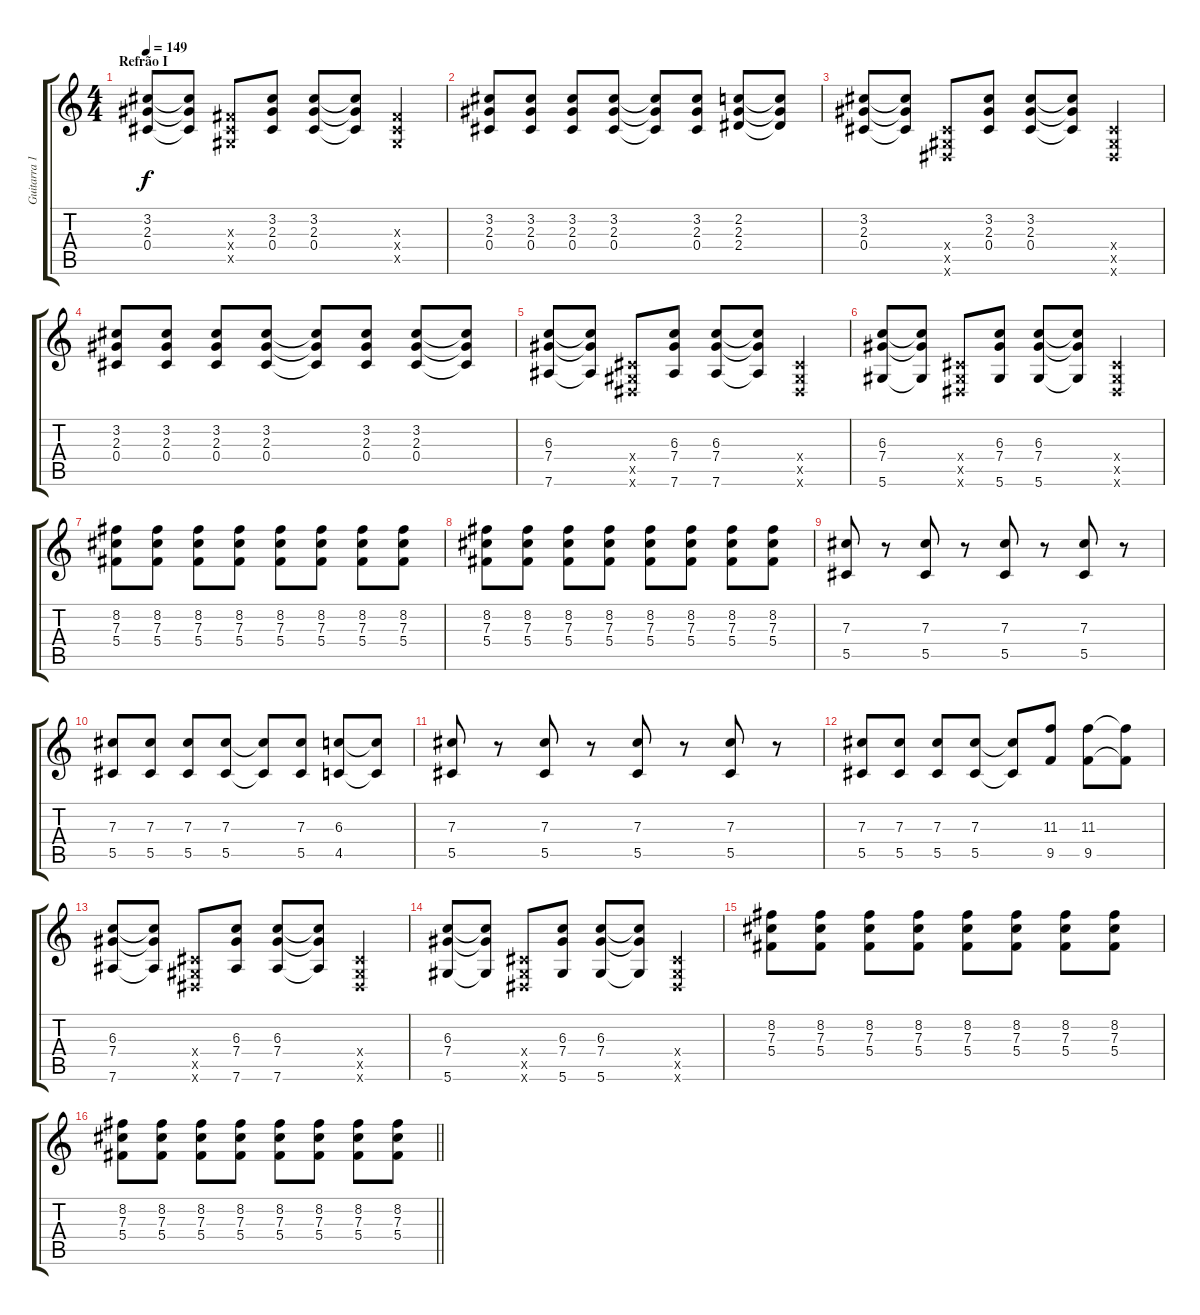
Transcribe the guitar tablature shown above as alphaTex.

\track ("Guitarra 1" "Guitarra 1") {instrument overdrivenguitar}
\staff {score tabs}
\tuning (Eb4 Bb3 Gb3 Db3 Ab2 Eb2) {hide}
\ts (4 4)
\section ("" "Refrão I")
\tempo 149
\clef g2
\ks c
(3.2 2.3 0.4).8{dy f} (3.2{t} 2.3{t} 0.4{t}).8 (0.3{x} 0.4{x} 0.5{x}).8 (3.2 2.3 0.4).8 (3.2 2.3 0.4).8 (3.2{t} 2.3{t} 0.4{t}).8 (0.3{x} 0.4{x} 0.5{x}).4 |
(3.2 2.3 0.4).8 (3.2 2.3 0.4).8 (3.2 2.3 0.4).8 (3.2 2.3 0.4).8 (3.2{t} 2.3{t} 0.4{t}).8 (3.2 2.3 0.4).8 (2.2 2.3 2.4).8 (2.2{t} 2.3{t} 2.4{t}).8 |
(3.2 2.3 0.4).8 (3.2{t} 2.3{t} 0.4{t}).8 (0.4{x} 0.5{x} 0.6{x}).8 (3.2 2.3 0.4).8 (3.2 2.3 0.4).8 (3.2{t} 2.3{t} 0.4{t}).8 (0.4{x} 0.5{x} 0.6{x}).4 |
(3.2 2.3 0.4).8 (3.2 2.3 0.4).8 (3.2 2.3 0.4).8 (3.2 2.3 0.4).8 (3.2{t} 2.3{t} 0.4{t}).8 (3.2 2.3 0.4).8 (3.2 2.3 0.4).8 (3.2{t} 2.3{t} 0.4{t}).8 |
(6.3 7.4 7.6).8 (6.3{t} 7.4{t} 7.6{t}).8 (0.4{x} 0.5{x} 0.6{x}).8 (6.3 7.4 7.6).8 (6.3 7.4 7.6).8 (6.3{t} 7.4{t} 7.6{t}).8 (0.4{x} 0.5{x} 0.6{x}).4 |
(6.3 7.4 5.6).8 (6.3{t} 7.4{t} 5.6{t}).8 (0.4{x} 0.5{x} 0.6{x}).8 (6.3 7.4 5.6).8 (6.3 7.4 5.6).8 (6.3{t} 7.4{t} 5.6{t}).8 (0.4{x} 0.5{x} 0.6{x}).4 |
(8.2 7.3 5.4).8 (8.2 7.3 5.4).8 (8.2 7.3 5.4).8 (8.2 7.3 5.4).8 (8.2 7.3 5.4).8 (8.2 7.3 5.4).8 (8.2 7.3 5.4).8 (8.2 7.3 5.4).8 |
(8.2 7.3 5.4).8 (8.2 7.3 5.4).8 (8.2 7.3 5.4).8 (8.2 7.3 5.4).8 (8.2 7.3 5.4).8 (8.2 7.3 5.4).8 (8.2 7.3 5.4).8 (8.2 7.3 5.4).8 |
(7.3 5.5).8 r.8 (7.3 5.5).8 r.8 (7.3 5.5).8 r.8 (7.3 5.5).8 r.8 |
(7.3 5.5).8 (7.3 5.5).8 (7.3 5.5).8 (7.3 5.5).8 (7.3{t} 5.5{t}).8 (7.3 5.5).8 (6.3 4.5).8 (6.3{t} 4.5{t}).8 |
(7.3 5.5).8 r.8 (7.3 5.5).8 r.8 (7.3 5.5).8 r.8 (7.3 5.5).8 r.8 |
(7.3 5.5).8 (7.3 5.5).8 (7.3 5.5).8 (7.3 5.5).8 (7.3{t} 5.5{t}).8 (11.3 9.5).8 (11.3 9.5).8 (11.3{t} 9.5{t}).8 |
(6.3 7.4 7.6).8 (6.3{t} 7.4{t} 7.6{t}).8 (0.4{x} 0.5{x} 0.6{x}).8 (6.3 7.4 7.6).8 (6.3 7.4 7.6).8 (6.3{t} 7.4{t} 7.6{t}).8 (0.4{x} 0.5{x} 0.6{x}).4 |
(6.3 7.4 5.6).8 (6.3{t} 7.4{t} 5.6{t}).8 (0.4{x} 0.5{x} 0.6{x}).8 (6.3 7.4 5.6).8 (6.3 7.4 5.6).8 (6.3{t} 7.4{t} 5.6{t}).8 (0.4{x} 0.5{x} 0.6{x}).4 |
(8.2 7.3 5.4).8 (8.2 7.3 5.4).8 (8.2 7.3 5.4).8 (8.2 7.3 5.4).8 (8.2 7.3 5.4).8 (8.2 7.3 5.4).8 (8.2 7.3 5.4).8 (8.2 7.3 5.4).8 |
\barLineRight lightlight
(8.2 7.3 5.4).8 (8.2 7.3 5.4).8 (8.2 7.3 5.4).8 (8.2 7.3 5.4).8 (8.2 7.3 5.4).8 (8.2 7.3 5.4).8 (8.2 7.3 5.4).8 (8.2 7.3 5.4).8
